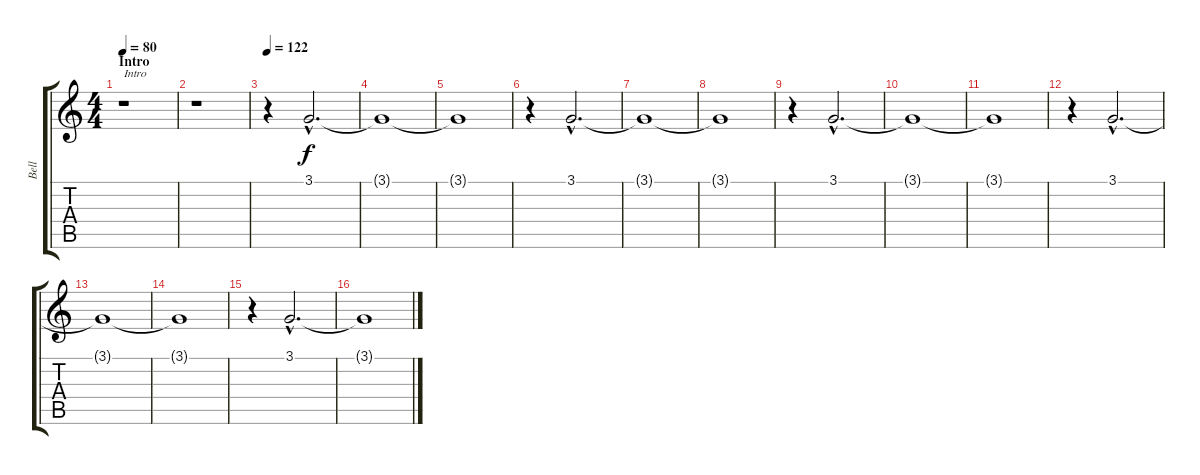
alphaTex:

\track ("Bell" "Bell") {instrument tubularbells}
\staff {score tabs}
\tuning (E4 B3 G3 D3 A2 E2) {hide}
\ts (4 4)
\section ("" "Intro")
\tempo 80
\clef g2
\ks c
r.1{txt "Intro" dy f instrument tubularbells} |
r.1 |
\tempo 122
r.4 3.1{hac}.2{d} |
3.1{t}.1 |
3.1{t}.1 |
r.4 3.1{hac}.2{d} |
3.1{t}.1 |
3.1{t}.1 |
r.4 3.1{hac}.2{d} |
3.1{t}.1 |
3.1{t}.1 |
r.4 3.1{hac}.2{d} |
3.1{t}.1 |
3.1{t}.1 |
r.4 3.1{hac}.2{d} |
3.1{t}.1
